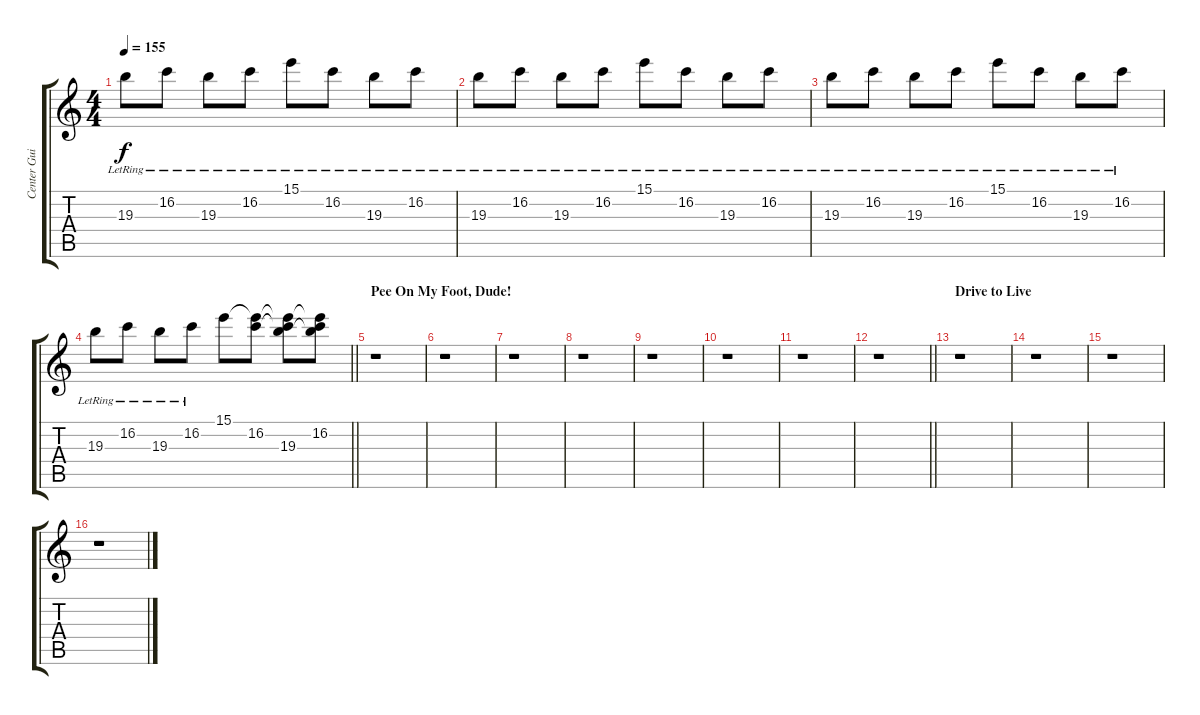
\track ("Center Guitar" "Center Gui") {instrument overdrivenguitar}
\staff {score tabs}
\tuning (Db4 Ab3 E3 B2 Gb2 B1) {hide}
\ts (4 4)
\tempo 155
\clef g2
\ks c
19.3{lr}.8{dy f} 16.2{lr}.8 19.3{lr}.8 16.2{lr}.8 15.1{lr}.8 16.2{lr}.8 19.3{lr}.8 16.2{lr}.8 |
19.3{lr}.8 16.2{lr}.8 19.3{lr}.8 16.2{lr}.8 15.1{lr}.8 16.2{lr}.8 19.3{lr}.8 16.2{lr}.8 |
19.3{lr}.8 16.2{lr}.8 19.3{lr}.8 16.2{lr}.8 15.1{lr}.8 16.2{lr}.8 19.3{lr}.8 16.2{lr}.8 |
\barLineRight lightlight
19.3{lr}.8 16.2{lr}.8 19.3{lr}.8 16.2{lr}.8 15.1.8 (15.1{t} 16.2).8 (15.1{t} 16.2{t} 19.3).8 (15.1{t} 16.2 19.3{t}).8 |
\section ("" "Pee On My Foot, Dude!")
r.1 |
r.1 |
r.1 |
r.1 |
r.1 |
r.1 |
r.1 |
\barLineRight lightlight
r.1 |
\section ("" "Drive to Live")
r.1 |
r.1 |
r.1 |
r.1
